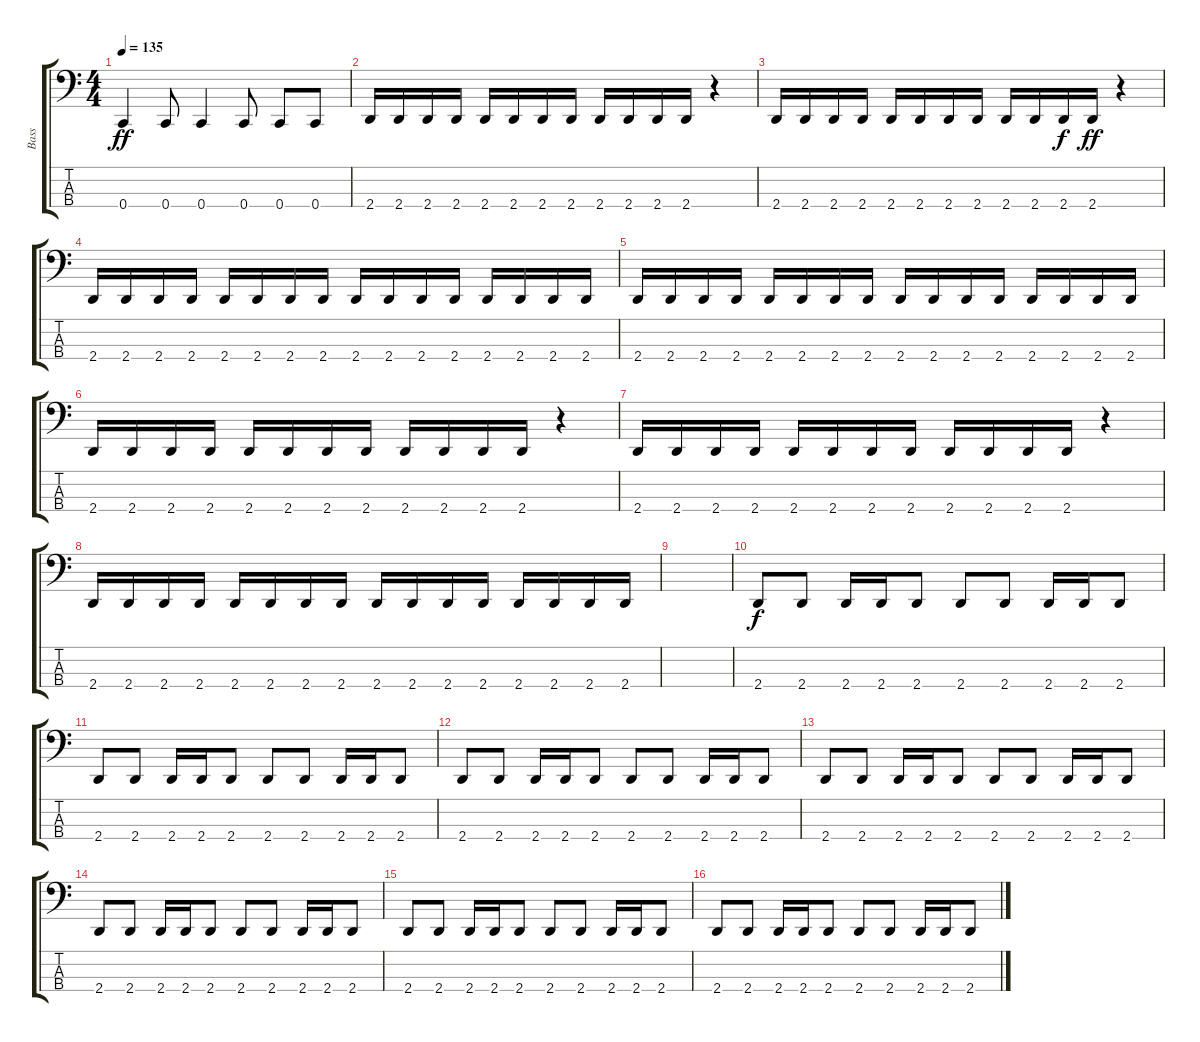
\track ("Bass" "Bass") {instrument electricbassfinger}
\staff {score tabs}
\tuning (F2 C2 G1 C1) {hide}
\ts (4 4)
\tempo 135
\clef f4
\ks c
0.4.4{dy ff} 0.4.8 0.4.4 0.4.8 0.4.8 0.4.8 |
2.4.16 2.4.16 2.4.16 2.4.16 2.4.16 2.4.16 2.4.16 2.4.16 2.4.16 2.4.16 2.4.16 2.4.16 r.4 |
2.4.16 2.4.16 2.4.16 2.4.16 2.4.16 2.4.16 2.4.16 2.4.16 2.4.16 2.4.16 2.4.16{dy f} 2.4.16{dy ff} r.4 |
2.4.16 2.4.16 2.4.16 2.4.16 2.4.16 2.4.16 2.4.16 2.4.16 2.4.16 2.4.16 2.4.16 2.4.16 2.4.16 2.4.16 2.4.16 2.4.16 |
2.4.16 2.4.16 2.4.16 2.4.16 2.4.16 2.4.16 2.4.16 2.4.16 2.4.16 2.4.16 2.4.16 2.4.16 2.4.16 2.4.16 2.4.16 2.4.16 |
2.4.16 2.4.16 2.4.16 2.4.16 2.4.16 2.4.16 2.4.16 2.4.16 2.4.16 2.4.16 2.4.16 2.4.16 r.4 |
2.4.16 2.4.16 2.4.16 2.4.16 2.4.16 2.4.16 2.4.16 2.4.16 2.4.16 2.4.16 2.4.16 2.4.16 r.4 |
2.4.16 2.4.16 2.4.16 2.4.16 2.4.16 2.4.16 2.4.16 2.4.16 2.4.16 2.4.16 2.4.16 2.4.16 2.4.16 2.4.16 2.4.16 2.4.16 |
|
2.4.8{dy f volume 14} 2.4.8 2.4.16 2.4.16 2.4.8 2.4.8 2.4.8 2.4.16 2.4.16 2.4.8 |
2.4.8{volume 14} 2.4.8 2.4.16 2.4.16 2.4.8 2.4.8 2.4.8 2.4.16 2.4.16 2.4.8 |
2.4.8{volume 14} 2.4.8 2.4.16 2.4.16 2.4.8 2.4.8 2.4.8 2.4.16 2.4.16 2.4.8 |
2.4.8{volume 14} 2.4.8 2.4.16 2.4.16 2.4.8 2.4.8 2.4.8 2.4.16 2.4.16 2.4.8 |
2.4.8{volume 14} 2.4.8 2.4.16 2.4.16 2.4.8 2.4.8 2.4.8 2.4.16 2.4.16 2.4.8 |
2.4.8{volume 14} 2.4.8 2.4.16 2.4.16 2.4.8 2.4.8 2.4.8 2.4.16 2.4.16 2.4.8 |
2.4.8{volume 14} 2.4.8 2.4.16 2.4.16 2.4.8 2.4.8 2.4.8 2.4.16 2.4.16 2.4.8
